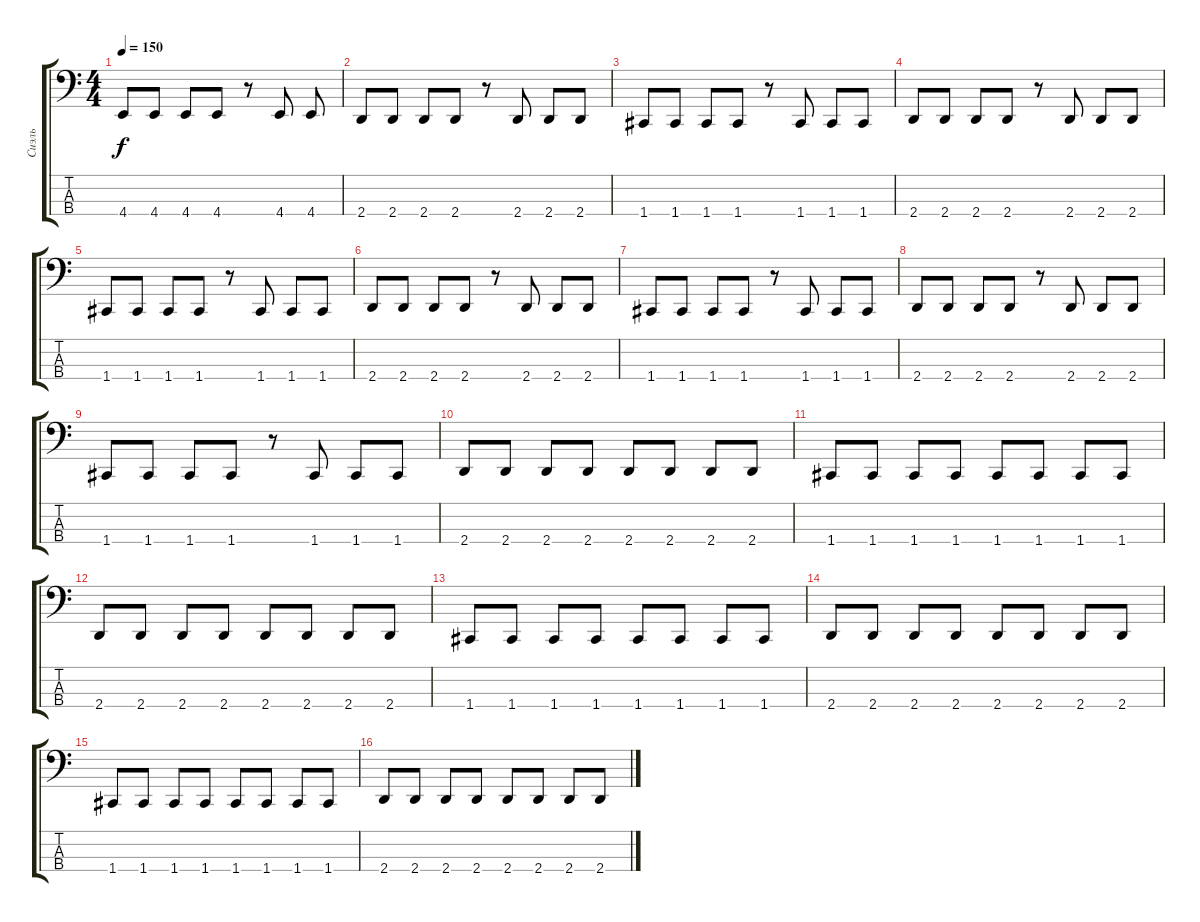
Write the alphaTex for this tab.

\track ("Сиэль" "Сиэль") {instrument electricbassfinger}
\staff {score tabs}
\tuning (F2 C2 G1 C1) {hide}
\ts (4 4)
\tempo 150
\clef f4
\ks c
4.4.8{dy f} 4.4.8 4.4.8 4.4.8 r.8 4.4.8 4.4.8 |
2.4.8 2.4.8 2.4.8 2.4.8 r.8 2.4.8 2.4.8 2.4.8 |
1.4.8 1.4.8 1.4.8 1.4.8 r.8 1.4.8 1.4.8 1.4.8 |
2.4.8 2.4.8 2.4.8 2.4.8 r.8 2.4.8 2.4.8 2.4.8 |
1.4.8 1.4.8 1.4.8 1.4.8 r.8 1.4.8 1.4.8 1.4.8 |
2.4.8 2.4.8 2.4.8 2.4.8 r.8 2.4.8 2.4.8 2.4.8 |
1.4.8 1.4.8 1.4.8 1.4.8 r.8 1.4.8 1.4.8 1.4.8 |
2.4.8 2.4.8 2.4.8 2.4.8 r.8 2.4.8 2.4.8 2.4.8 |
1.4.8 1.4.8 1.4.8 1.4.8 r.8 1.4.8 1.4.8 1.4.8 |
2.4.8 2.4.8 2.4.8 2.4.8 2.4.8 2.4.8 2.4.8 2.4.8 |
1.4.8 1.4.8 1.4.8 1.4.8 1.4.8 1.4.8 1.4.8 1.4.8 |
2.4.8 2.4.8 2.4.8 2.4.8 2.4.8 2.4.8 2.4.8 2.4.8 |
1.4.8 1.4.8 1.4.8 1.4.8 1.4.8 1.4.8 1.4.8 1.4.8 |
2.4.8 2.4.8 2.4.8 2.4.8 2.4.8 2.4.8 2.4.8 2.4.8 |
1.4.8 1.4.8 1.4.8 1.4.8 1.4.8 1.4.8 1.4.8 1.4.8 |
2.4.8 2.4.8 2.4.8 2.4.8 2.4.8 2.4.8 2.4.8 2.4.8
